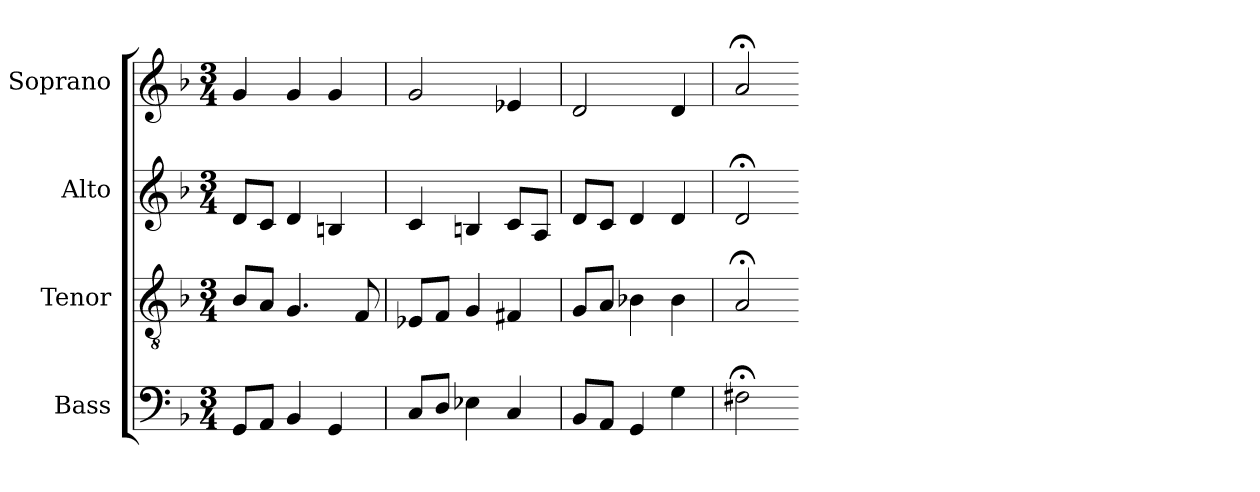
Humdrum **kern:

**kern	**kern	**kern	**kern
*part4	*part3	*part2	*part1
*staff4	*staff3	*staff2	*staff1
*I"Bass	*I"Tenor	*I"Alto	*I"Soprano
*I'B	*I'T	*I'A	*I'S
*clefF4	*clefGv2	*clefG2	*clefG2
*k[b-]	*k[b-]	*k[b-]	*k[b-]
*G:dor	*G:dor	*G:dor	*G:dor
*M3/4	*M3/4	*M3/4	*M3/4
*MM100	*MM100	*MM100	*MM100
=1	=1	=1	=1
8GGL	8B-L	8dL	4g
8AAJ	8AJ	8cJ	.
4BB-	4.G	4d	4g
4GG	.	4Bn	4g
.	8F	.	.
=2	=2	=2	=2
8CL	8E-XL	4c	2g
8DJ	8FJ	.	.
4E-X	4G	4Bn	.
4C	4F#X	8cL	4e-X
.	.	8AJ	.
=3	=3	=3	=3
8BB-L	8GL	8dL	2d
8AAJ	8AJ	8cJ	.
4GG	4B-X	4d	.
4G	4B-	4d	4d
=4	=4	=4	=4
2F#X;<	2A;<	2d;<	2a;<
=-	=-	=-	=-
*-	*-	*-	*-
